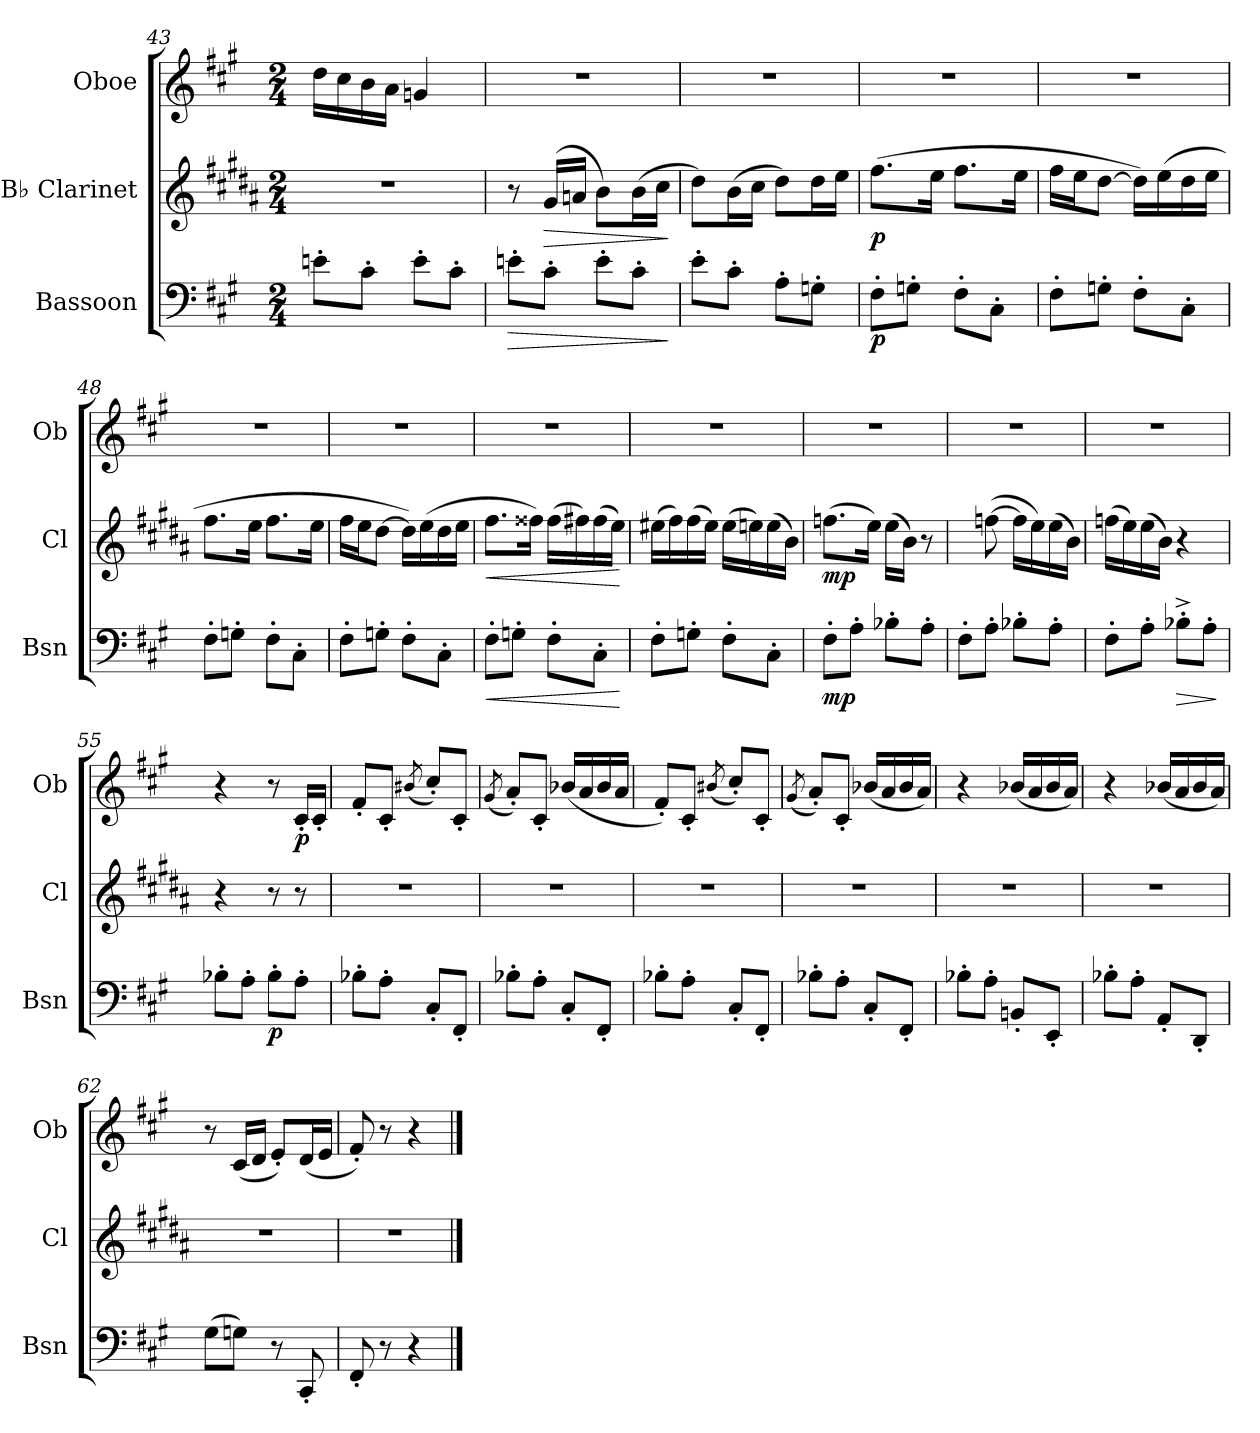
**kern	**dynam	**kern	**dynam	**kern	**dynam
*part3	*part3	*part2	*part2	*part1	*part1
*staff3	*staff3	*staff2	*staff2	*staff1	*staff1
*I"Bassoon	*	*I"B♭ Clarinet	*	*I"Oboe	*
*I'Bsn	*	*I'Cl	*	*I'Ob	*
*clefF4	*	*clefG2	*	*clefG2	*
*	*	*ITrd1c2	*	*	*
*k[f#c#g#]	*	*k[f#c#g#]	*	*k[f#c#g#]	*
*M2/4	*	*M2/4	*	*M2/4	*
=43	=43	=43	=43	=43	=43
8en'\L	.	2r	.	16dd\LL	.
.	.	.	.	16cc#\	.
8c#'\J	.	.	.	16b\	.
.	.	.	.	16a\JJ	.
8e'\L	.	.	.	4gn/	.
8c#'\J	.	.	.	.	.
=44	=44	=44	=44	=44	=44
!	!LO:HP:b	!	!	!	!
8en'\L	>	8r	.	2r	.
!	!	!	!LO:HP:b	!	!
8c#'\J	.	(16f#/LL	>	.	.
.	.	16gn/JJ	.	.	.
8e'\L	.	8a\L)	.	.	.
8c#'\J	.	(16a\L	.	.	.
.	.	16b\JJ	.	.	.
.	]	.	]	.	.
=45	=45	=45	=45	=45	=45
8e'\L	.	8cc#\L)	.	2r	.
8c#'\J	.	(16a\L	.	.	.
.	.	16b\JJ	.	.	.
8A'\L	.	8cc#\L)	.	.	.
8Gn'\J	.	16cc#\L	.	.	.
.	.	16dd\JJ	.	.	.
=46	=46	=46	=46	=46	=46
!	!LO:DY:b	!	!LO:DY:b	!	!
8F#'\L	p	(8.ee\L	p	2r	.
8Gn'\J	.	.	.	.	.
.	.	16dd\Jk	.	.	.
8F#'\L	.	8.ee\L	.	.	.
8C#'\J	.	.	.	.	.
.	.	16dd\Jk	.	.	.
!!LO:LB:g=z
=47	=47	=47	=47	=47	=47
8F#'\L	.	16ee\LL	.	2r	.
.	.	16dd\J	.	.	.
8Gn'\J	.	[8cc#\J	.	.	.
8F#'\L	.	16cc#\LL])	.	.	.
.	.	(16dd\	.	.	.
8C#'\J	.	16cc#\	.	.	.
.	.	16dd\JJ	.	.	.
=48	=48	=48	=48	=48	=48
8F#'\L	.	8.ee\L	.	2r	.
8Gn'\J	.	.	.	.	.
.	.	16dd\Jk	.	.	.
8F#'\L	.	8.ee\L	.	.	.
8C#'\J	.	.	.	.	.
.	.	16dd\Jk	.	.	.
=49	=49	=49	=49	=49	=49
8F#'\L	.	16ee\LL	.	2r	.
.	.	16dd\J	.	.	.
8Gn'\J	.	[8cc#\J	.	.	.
8F#'\L	.	16cc#\LL])	.	.	.
.	.	(16dd\	.	.	.
8C#'\J	.	16cc#\	.	.	.
.	.	16dd\JJ	.	.	.
=50	=50	=50	=50	=50	=50
!	!LO:HP:b	!	!LO:HP:b	!	!
8F#'\L	<	8.ee\L	<	2r	.
8Gn'\J	.	.	.	.	.
.	.	16ee#X\Jk)	.	.	.
8F#'\L	.	(16ee#\LL	.	.	.
.	.	16een\)	.	.	.
8C#'\J	.	(16ee\	.	.	.
.	.	16dd\JJ)	.	.	.
.	[	.	[	.	.
=51	=51	=51	=51	=51	=51
8F#'\L	.	(16dd#X\LL	.	2r	.
.	.	16ee\)	.	.	.
8Gn'\J	.	(16ee\	.	.	.
.	.	16dd#\JJ)	.	.	.
8F#'\L	.	(16dd#\LL	.	.	.
.	.	16ddn\)	.	.	.
8C#'\J	.	(16dd\	.	.	.
.	.	16a\JJ)	.	.	.
!!LO:LB:g=z
=52	=52	=52	=52	=52	=52
!	!LO:DY:b	!	!LO:DY:b	!	!
8F#'\L	mp	(8.ee-X\L	mp	2r	.
8A'\J	.	.	.	.	.
.	.	16dd\Jk)	.	.	.
8B-X'\L	.	(16dd\LL	.	.	.
.	.	16a\JJ)	.	.	.
8A'\J	.	8r	.	.	.
=53	=53	=53	=53	=53	=53
8F#'\L	.	8ryy	.	2r	.
8A'\J	.	([8ee-X\	.	.	.
8B-X'\L	.	16ee-\LL]	.	.	.
.	.	16dd\)	.	.	.
8A'\J	.	(16dd\	.	.	.
.	.	16a\JJ)	.	.	.
=54	=54	=54	=54	=54	=54
8F#'\L	.	(16ee-X\LL	.	2r	.
.	.	16dd\)	.	.	.
8A'\J	.	(16dd\	.	.	.
.	.	16a\JJ)	.	.	.
!	!LO:HP:b	!	!	!	!
8B-X'^\L	>	4r	.	.	.
8A'\J	.	.	.	.	.
.	]	.	.	.	.
=55	=55	=55	=55	=55	=55
8B-X'\L	.	4r	.	4r	.
8A'\J	.	.	.	.	.
!	!LO:DY:b	!	!	!	!
8B-'\L	p	8r	.	8r	.
!	!	!	!	!	!LO:DY:b
8A'\J	.	8r	.	16c#'/LL	p
.	.	.	.	16c#'/JJ	.
=56	=56	=56	=56	=56	=56
8B-X'\L	.	2r	.	8f#'/L	.
8A'\J	.	.	.	8c#'/J	.
.	.	.	.	(8qb#X/	.
8C#'/L	.	.	.	8cc#'/L)	.
8FF#'/J	.	.	.	8c#'/J	.
=57	=57	=57	=57	=57	=57
.	.	.	.	(8qg#/	.
8B-X'\L	.	2r	.	8a'/L)	.
8A'\J	.	.	.	8c#'/J	.
8C#'/L	.	.	.	(16b-X/LL	.
.	.	.	.	16a/	.
8FF#'/J	.	.	.	16b-/	.
.	.	.	.	16a/JJ	.
!!LO:PB:g=z
=58	=58	=58	=58	=58	=58
8B-X'\L	.	2r	.	8f#'/L)	.
8A'\J	.	.	.	8c#'/J	.
.	.	.	.	(8qb#X/	.
8C#'/L	.	.	.	8cc#'/L)	.
8FF#'/J	.	.	.	8c#'/J	.
=59	=59	=59	=59	=59	=59
.	.	.	.	(8qg#/	.
8B-X'\L	.	2r	.	8a'/L)	.
8A'\J	.	.	.	8c#'/J	.
8C#'/L	.	.	.	(16b-X/LL	.
.	.	.	.	16a/	.
8FF#'/J	.	.	.	16b-/	.
.	.	.	.	16a/JJ)	.
=60	=60	=60	=60	=60	=60
8B-X'\L	.	2r	.	4r	.
8A'\J	.	.	.	.	.
8BBn'/L	.	.	.	(16b-X/LL	.
.	.	.	.	16a/	.
8EE'/J	.	.	.	16b-/	.
.	.	.	.	16a/JJ)	.
=61	=61	=61	=61	=61	=61
8B-X'\L	.	2r	.	4r	.
8A'\J	.	.	.	.	.
8AA'/L	.	.	.	(16b-X/LL	.
.	.	.	.	16a/	.
8DD'/J	.	.	.	16b-/	.
.	.	.	.	16a/JJ)	.
=62	=62	=62	=62	=62	=62
(8G#\L	.	2r	.	8r	.
8Gn\J)	.	.	.	(16c#/LL	.
.	.	.	.	16d/JJ	.
8r	.	.	.	8e'/L)	.
8CC#'/	.	.	.	(16d/L	.
.	.	.	.	16e/JJ	.
=63	=63	=63	=63	=63	=63
8FF#'/	.	2r	.	8f#'/)	.
8r	.	.	.	8r	.
4r	.	.	.	4r	.
==	==	==	==	==	==
*-	*-	*-	*-	*-	*-
